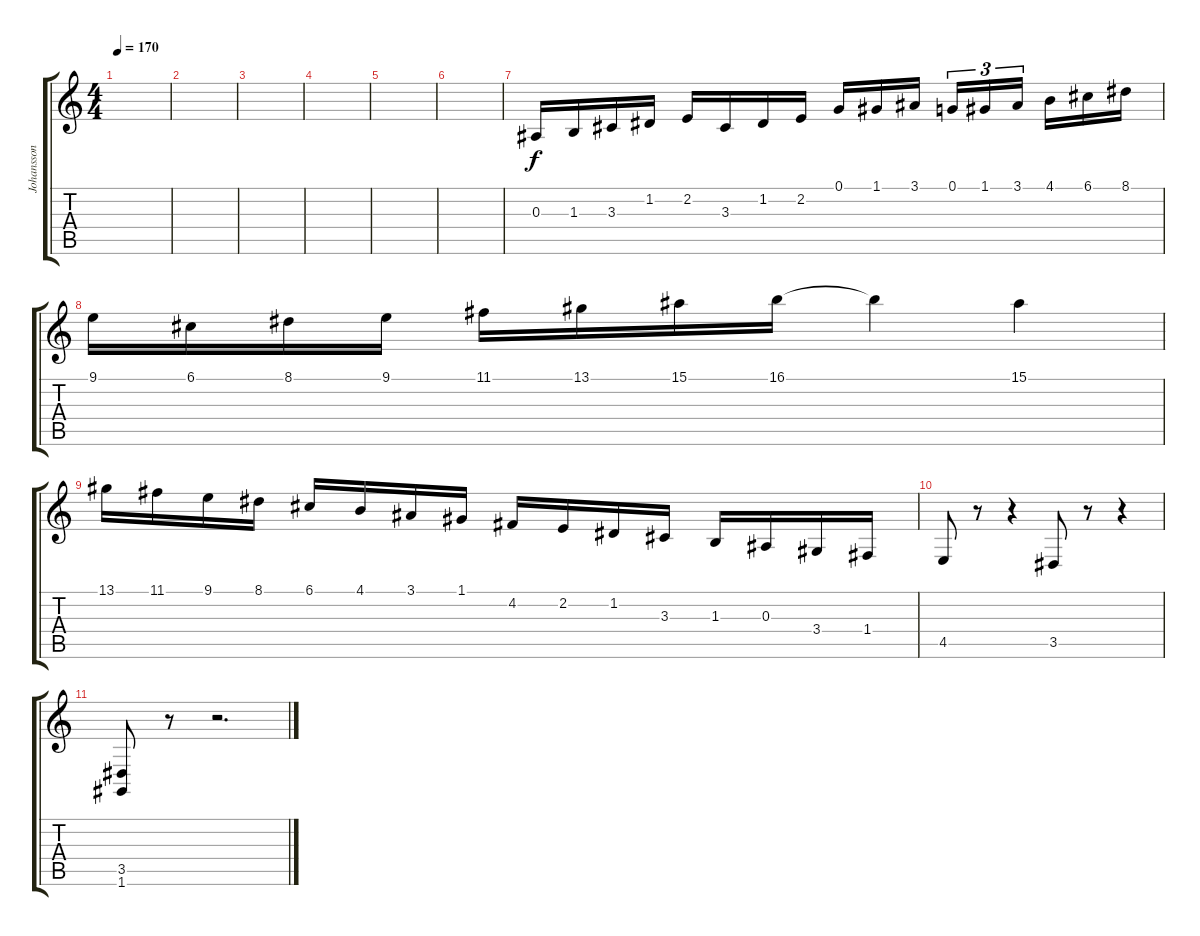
\track ("Johansson" "Johansson") {instrument lead1square}
\staff {score tabs}
\tuning (G4 D4 Bb3 F3 C3 G2) {hide}
\ts (4 4)
\tempo 170
\clef g2
\ks c
|
|
|
|
|
|
0.3.16{instrument harpsichord} 1.3.16 3.3.16 1.2.16 2.2.16 3.3.16 1.2.16 2.2.16 0.1.16 1.1.16 3.1.16 0.1.16{tu (3 2)} 1.1.16{tu (3 2)} 3.1.16{tu (3 2)} 4.1.16 6.1.16 8.1.16 |
9.1.16 6.1.16 8.1.16 9.1.16 11.1.16 13.1.16 15.1.16 16.1.16 16.1{t}.4 15.1.4 |
13.1.16 11.1.16 9.1.16 8.1.16 6.1.16 4.1.16 3.1.16 1.1.16 4.2.16 2.2.16 1.2.16 3.3.16 1.3.16 0.3.16 3.4.16 1.4.16 |
4.5.8 r.8 r.4 3.5.8 r.8 r.4 |
(3.5 1.6).8 r.8 r.2{d}
